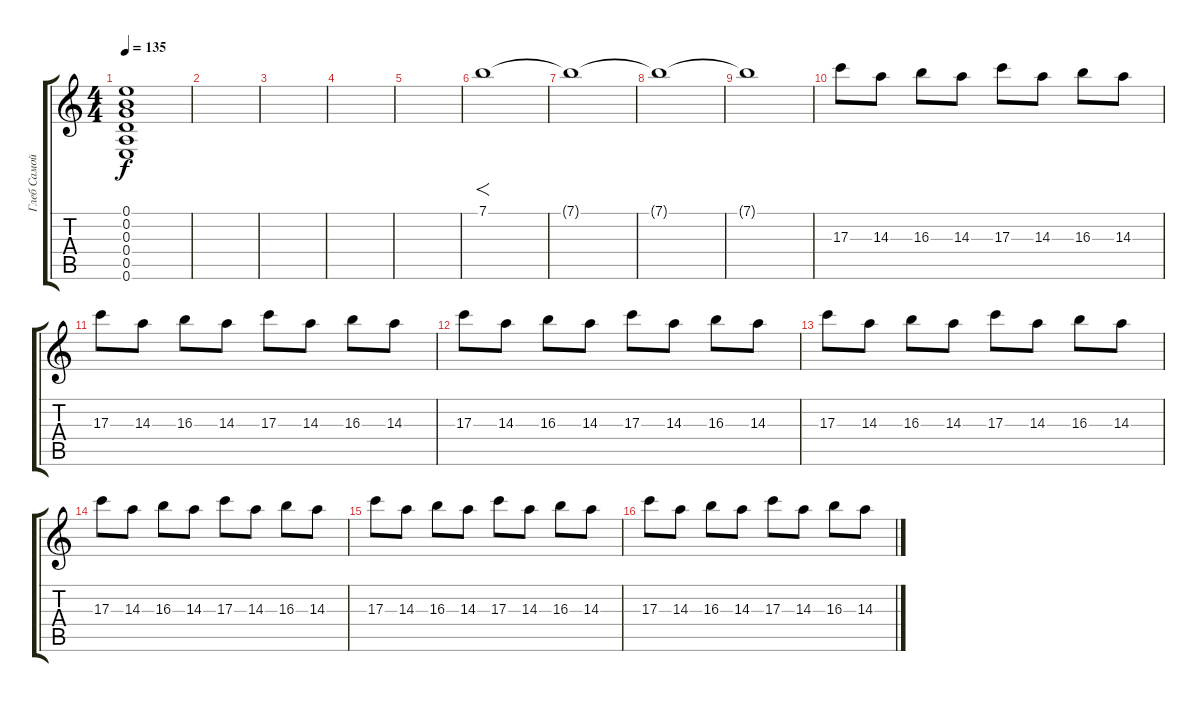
\track ("Глеб Самойлов (запись)" "Глеб Самой") {instrument distortionguitar}
\staff {score tabs}
\tuning (E4 B3 G3 D3 A2 E2) {hide}
\ts (4 4)
\tempo 135
\clef g2
\ks c
(0.1{t} 0.2{t} 0.3{t} 0.4{t} 0.5{t} 0.6{t}).1{dy f} |
|
|
|
|
7.1.1{f volume 9 instrument distortionguitar} |
7.1{t}.1 |
7.1{t}.1 |
7.1{t}.1 |
17.3.8{volume 6} 14.3.8 16.3.8 14.3.8 17.3.8 14.3.8 16.3.8 14.3.8 |
17.3.8 14.3.8 16.3.8 14.3.8 17.3.8 14.3.8 16.3.8 14.3.8 |
17.3.8 14.3.8 16.3.8 14.3.8 17.3.8 14.3.8 16.3.8 14.3.8 |
17.3.8 14.3.8 16.3.8 14.3.8 17.3.8 14.3.8 16.3.8 14.3.8 |
17.3.8 14.3.8 16.3.8 14.3.8 17.3.8 14.3.8 16.3.8 14.3.8 |
17.3.8 14.3.8 16.3.8 14.3.8 17.3.8 14.3.8 16.3.8 14.3.8 |
17.3.8 14.3.8 16.3.8 14.3.8 17.3.8 14.3.8 16.3.8 14.3.8
